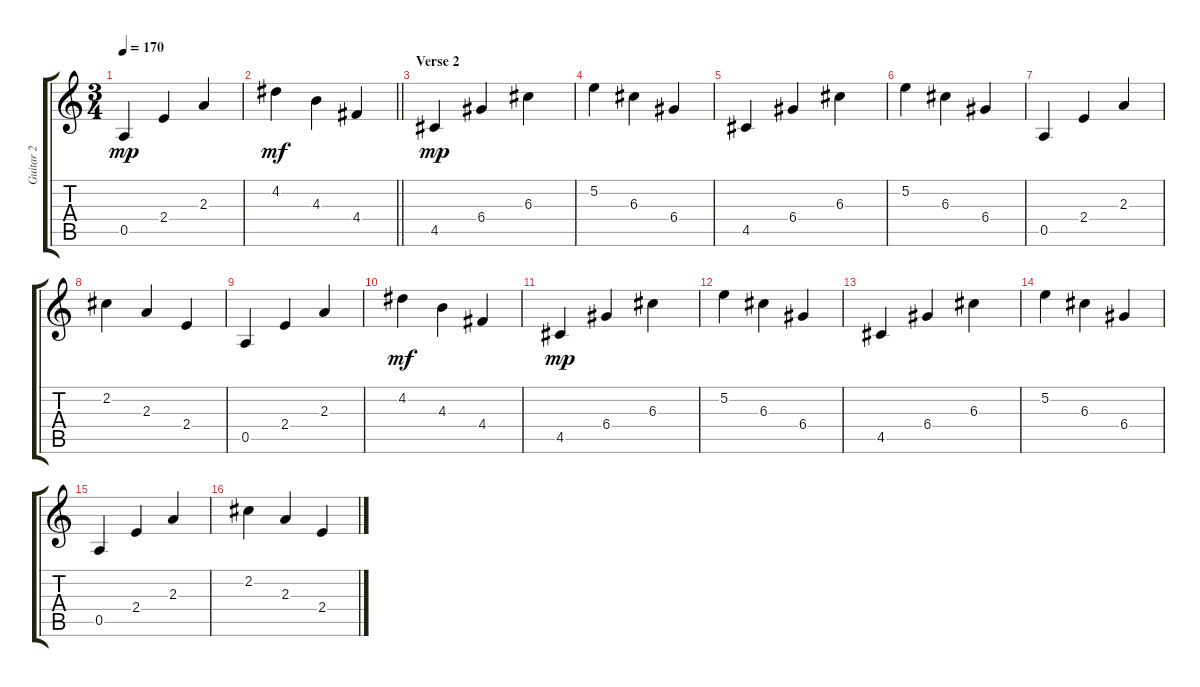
\track ("Guitar 2" "Guitar 2") {instrument electricguitarclean}
\staff {score tabs}
\tuning (E4 B3 G3 D3 A2 E2) {hide}
\ts (3 4)
\tempo 170
\clef g2
\ks c
0.5.4{dy mp} 2.4.4 2.3.4 |
\barLineRight lightlight
4.2.4{dy mf} 4.3.4 4.4.4 |
\section ("" "Verse 2")
4.5.4{dy mp} 6.4.4 6.3.4 |
5.2.4 6.3.4 6.4.4 |
4.5.4 6.4.4 6.3.4 |
5.2.4 6.3.4 6.4.4 |
0.5.4 2.4.4 2.3.4 |
2.2.4 2.3.4 2.4.4 |
0.5.4 2.4.4 2.3.4 |
4.2.4{dy mf} 4.3.4 4.4.4 |
4.5.4{dy mp} 6.4.4 6.3.4 |
5.2.4 6.3.4 6.4.4 |
4.5.4 6.4.4 6.3.4 |
5.2.4 6.3.4 6.4.4 |
0.5.4 2.4.4 2.3.4 |
2.2.4 2.3.4 2.4.4
